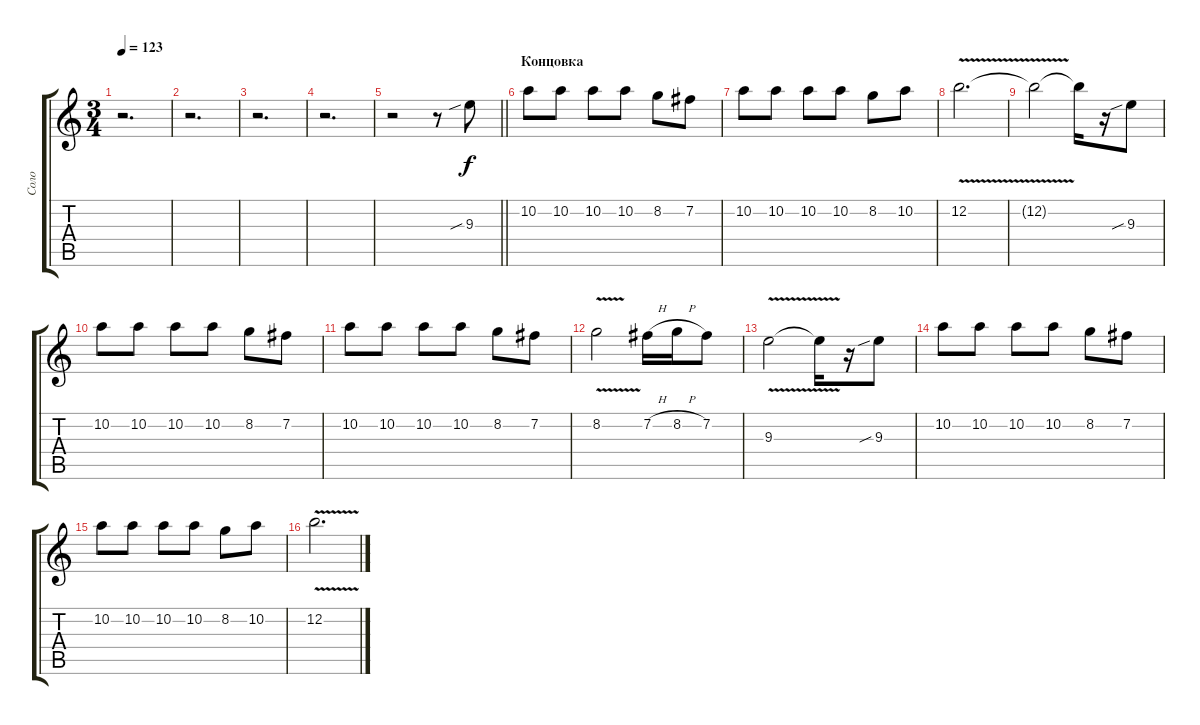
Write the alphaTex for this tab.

\track ("Соло" "Соло") {instrument overdrivenguitar}
\staff {score tabs}
\tuning (E4 B3 G3 D3 A2 E2) {hide}
\ts (3 4)
\tempo 123
\clef g2
\ks c
r.2{d dy f} |
r.2{d} |
r.2{d} |
r.2{d} |
\barLineRight lightlight
r.2 r.8 9.3{sib}.8 |
\section ("" "Концовка")
10.2.8 10.2.8 10.2.8 10.2.8 8.2.8 7.2.8 |
10.2.8 10.2.8 10.2.8 10.2.8 8.2.8 10.2.8 |
12.2{v}.2{d} |
12.2{t}.2 12.2{t}.16 r.16 9.3{sib}.8 |
10.2.8 10.2.8 10.2.8 10.2.8 8.2.8 7.2.8 |
10.2.8 10.2.8 10.2.8 10.2.8 8.2.8 7.2.8 |
8.2{v}.2 7.2{h}.16 8.2{h}.16 7.2.8 |
9.3{v}.2 9.3{t}.16 r.16 9.3{sib}.8 |
10.2.8 10.2.8 10.2.8 10.2.8 8.2.8 7.2.8 |
10.2.8 10.2.8 10.2.8 10.2.8 8.2.8 10.2.8 |
12.2{v}.2{d}
